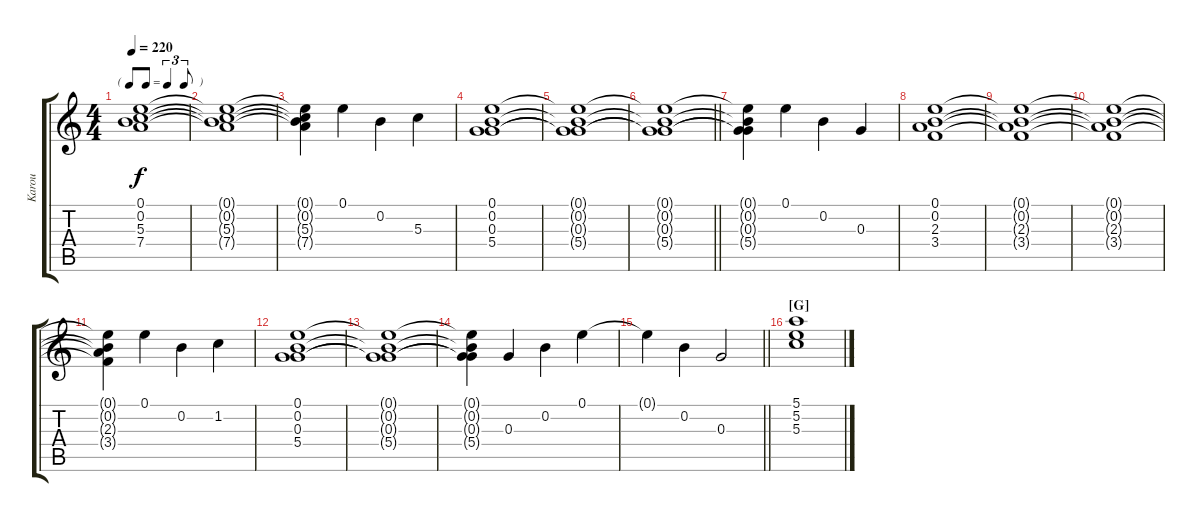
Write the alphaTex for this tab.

\track ("Karou" "Karou") {instrument overdrivenguitar}
\staff {score tabs}
\tuning (E4 B3 G3 D3 A2 E2) {hide}
\ts (4 4)
\tf triplet8th
\tempo 220
\clef g2
\ks c
(0.1{t} 0.2{t} 5.3{t} 7.4{t}).1{dy f} |
(0.1{t} 0.2{t} 5.3{t} 7.4{t}).1 |
(0.1{t} 0.2{t} 5.3{t} 7.4{t}).4 0.1.4 0.2.4 5.3.4 |
(0.1 0.2 0.3 5.4).1 |
(0.1{t} 0.2{t} 0.3{t} 5.4{t}).1 |
\barLineRight lightlight
(0.1{t} 0.2{t} 0.3{t} 5.4{t}).1 |
(0.1{t} 0.2{t} 0.3{t} 5.4{t}).4 0.1.4 0.2.4 0.3.4 |
(0.1 0.2 2.3 3.4).1 |
(0.1{t} 0.2{t} 2.3{t} 3.4{t}).1 |
(0.1{t} 0.2{t} 2.3{t} 3.4{t}).1 |
(0.1{t} 0.2{t} 2.3{t} 3.4{t}).4 0.1.4 0.2.4 1.2.4 |
(0.1 0.2 0.3 5.4).1 |
(0.1{t} 0.2{t} 0.3{t} 5.4{t}).1 |
(0.1{t} 0.2{t} 0.3{t} 5.4{t}).4 0.3.4 0.2.4 0.1.4 |
\barLineRight lightlight
0.1{t}.4 0.2.4 0.3.2 |
\section ("" "[G]")
(5.1 5.2 5.3).1
